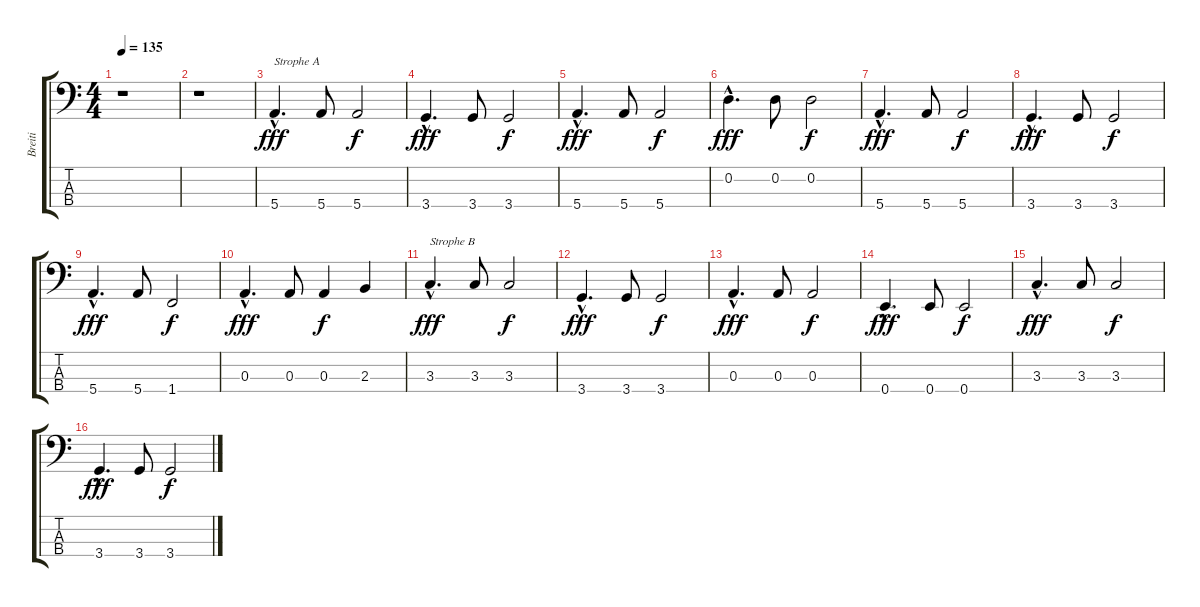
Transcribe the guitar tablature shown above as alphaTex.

\track ("Breiti" "Breiti") {instrument electricbassfinger}
\staff {score tabs}
\tuning (G2 D2 A1 E1) {hide}
\ts (4 4)
\tempo 135
\clef f4
\ks c
r.1{dy fff} |
r.1 |
5.4{hac}.4{d txt "Strophe A"} 5.4.8 5.4.2{dy f} |
3.4{hac}.4{d dy fff} 3.4.8 3.4.2{dy f} |
5.4{hac}.4{d dy fff} 5.4.8 5.4.2{dy f} |
0.2{hac}.4{d dy fff} 0.2.8 0.2.2{dy f} |
5.4{hac}.4{d dy fff} 5.4.8 5.4.2{dy f} |
3.4{hac}.4{d dy fff} 3.4.8 3.4.2{dy f} |
5.4{hac}.4{d dy fff} 5.4.8 1.4.2{dy f} |
0.3{hac}.4{d dy fff} 0.3.8 0.3.4{dy f} 2.3.4 |
3.3{hac}.4{d txt "Strophe B" dy fff} 3.3.8 3.3.2{dy f} |
3.4{hac}.4{d dy fff} 3.4.8 3.4.2{dy f} |
0.3{hac}.4{d dy fff} 0.3.8 0.3.2{dy f} |
0.4{hac}.4{d dy fff} 0.4.8 0.4.2{dy f} |
3.3{hac}.4{d dy fff} 3.3.8 3.3.2{dy f} |
3.4{hac}.4{d dy fff} 3.4.8 3.4.2{dy f}
